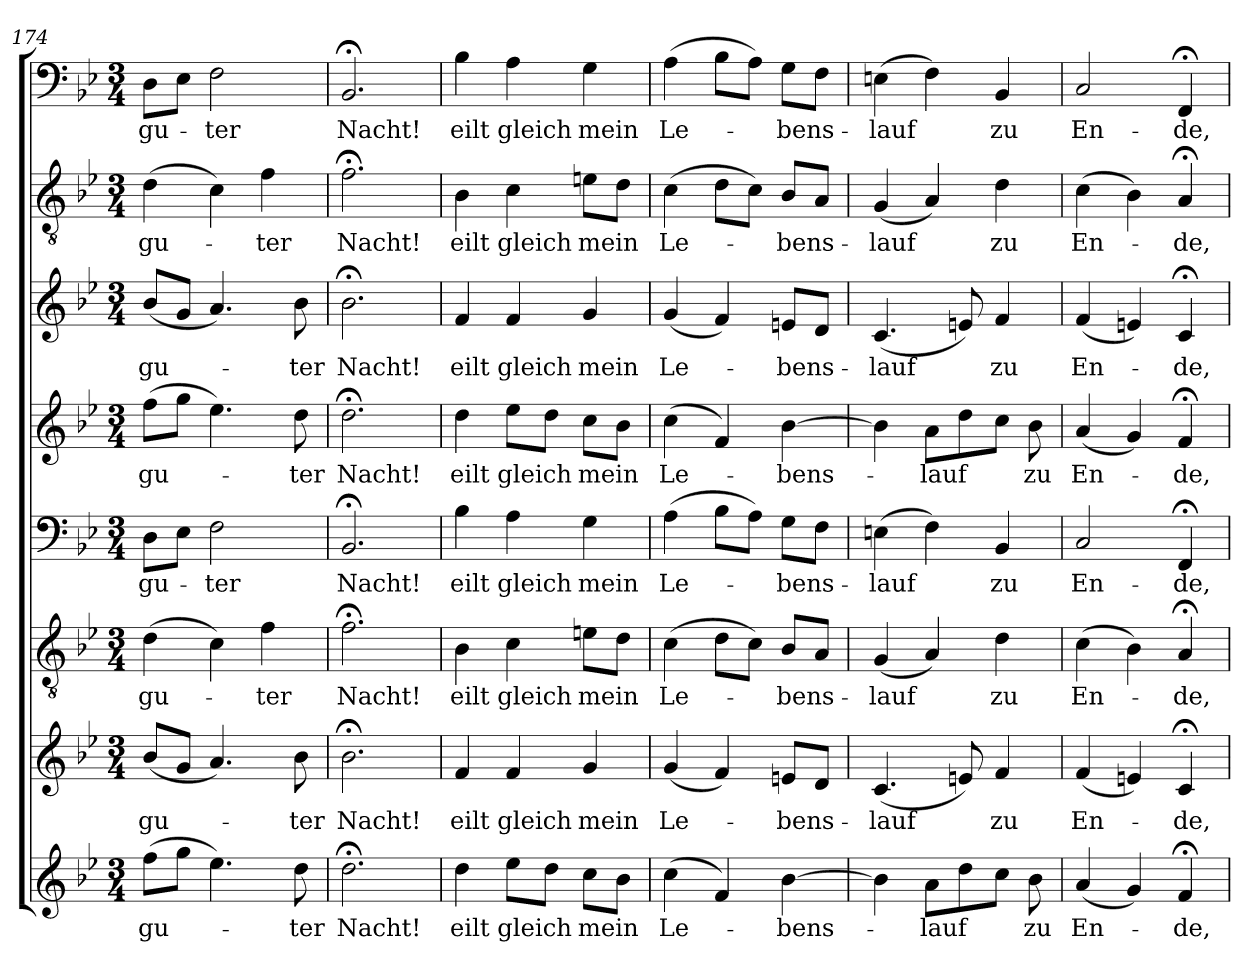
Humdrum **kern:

**kern	**text	**kern	**text	**kern	**text	**kern	**text	**kern	**text	**kern	**text	**kern	**text	**kern	**text
*part8	*part8	*part7	*part7	*part6	*part6	*part5	*part5	*part4	*part4	*part3	*part3	*part2	*part2	*part1	*part1
*staff8	*staff8	*staff7	*staff7	*staff6	*staff6	*staff5	*staff5	*staff4	*staff4	*staff3	*staff3	*staff2	*staff2	*staff1	*staff1
*clefG2	*	*clefG2	*	*clefGv2	*	*clefF4	*	*clefG2	*	*clefG2	*	*clefGv2	*	*clefF4	*
*k[b-e-]	*	*k[b-e-]	*	*k[b-e-]	*	*k[b-e-]	*	*k[b-e-]	*	*k[b-e-]	*	*k[b-e-]	*	*k[b-e-]	*
*g:	*	*g:	*	*g:	*	*g:	*	*g:	*	*g:	*	*g:	*	*g:	*
*M3/4	*	*M3/4	*	*M3/4	*	*M3/4	*	*M3/4	*	*M3/4	*	*M3/4	*	*M3/4	*
=174	=174	=174	=174	=174	=174	=174	=174	=174	=174	=174	=174	=174	=174	=174	=174
(8ff\L	gu-	(8b-/L	gu-	(4d\	gu-	8D\L	gu-	(8ff\L	gu-	(8b-/L	gu-	(4d\	gu-	8D\L	gu-
8gg\J	.	8g/J	.	.	.	8E-\J	.	8gg\J	.	8g/J	.	.	.	8E-\J	.
4.ee-\)	.	4.a/)	.	4c\)	.	2F\	-ter	4.ee-\)	.	4.a/)	.	4c\)	.	2F\	-ter
.	.	.	.	4f\	-ter	.	.	.	.	.	.	4f\	-ter	.	.
8dd\	-ter	8b-\	-ter	.	.	.	.	8dd\	-ter	8b-\	-ter	.	.	.	.
=175	=175	=175	=175	=175	=175	=175	=175	=175	=175	=175	=175	=175	=175	=175	=175
2.dd;<\	Nacht!	2.b-;<\	Nacht!	2.f;<\	Nacht!	2.BB-;</	Nacht!	2.dd;<\	Nacht!	2.b-;<\	Nacht!	2.f;<\	Nacht!	2.BB-;</	Nacht!
=176	=176	=176	=176	=176	=176	=176	=176	=176	=176	=176	=176	=176	=176	=176	=176
4dd\	eilt	4f/	eilt	4B-\	eilt	4B-\	eilt	4dd\	eilt	4f/	eilt	4B-\	eilt	4B-\	eilt
8ee-\L	gleich	4f/	gleich	4c\	gleich	4A\	gleich	8ee-\L	gleich	4f/	gleich	4c\	gleich	4A\	gleich
8dd\J	.	.	.	.	.	.	.	8dd\J	.	.	.	.	.	.	.
8cc\L	mein	4g/	mein	8en\L	mein	4G\	mein	8cc\L	mein	4g/	mein	8en\L	mein	4G\	mein
8b-\J	.	.	.	8d\J	.	.	.	8b-\J	.	.	.	8d\J	.	.	.
=177	=177	=177	=177	=177	=177	=177	=177	=177	=177	=177	=177	=177	=177	=177	=177
(4cc\	Le-	(4g/	Le-	(4c\	Le-	(4A\	Le-	(4cc\	Le-	(4g/	Le-	(4c\	Le-	(4A\	Le-
4f/)	.	4f/)	.	8d\L	.	8B-\L	.	4f/)	.	4f/)	.	8d\L	.	8B-\L	.
.	.	.	.	8c\J)	.	8A\J)	.	.	.	.	.	8c\J)	.	8A\J)	.
[4b-\	-bens-	8en/L	-bens-	8B-/L	-bens-	8G\L	-bens-	[4b-\	-bens-	8en/L	-bens-	8B-/L	-bens-	8G\L	-bens-
.	.	8d/J	.	8A/J	.	8F\J	.	.	.	8d/J	.	8A/J	.	8F\J	.
=178	=178	=178	=178	=178	=178	=178	=178	=178	=178	=178	=178	=178	=178	=178	=178
4b-\]	.	(4.c/	-lauf	(4G/	-lauf	(4En\	-lauf	4b-\]	.	(4.c/	-lauf	(4G/	-lauf	(4En\	-lauf
8a\L	-lauf	.	.	4A/)	.	4F\)	.	8a\L	-lauf	.	.	4A/)	.	4F\)	.
8dd\	.	8en/)	.	.	.	.	.	8dd\	.	8en/)	.	.	.	.	.
8cc\J	.	4f/	zu	4d\	zu	4BB-/	zu	8cc\J	.	4f/	zu	4d\	zu	4BB-/	zu
8b-\	zu	.	.	.	.	.	.	8b-\	zu	.	.	.	.	.	.
=179	=179	=179	=179	=179	=179	=179	=179	=179	=179	=179	=179	=179	=179	=179	=179
(4a/	En-	(4f/	En-	(4c\	En-	2C/	En-	(4a/	En-	(4f/	En-	(4c\	En-	2C/	En-
4g/)	.	4en/)	.	4B-\)	.	.	.	4g/)	.	4en/)	.	4B-\)	.	.	.
4f;</	-de,	4c;</	-de,	4A;</	-de,	4FF;</	-de,	4f;</	-de,	4c;</	-de,	4A;</	-de,	4FF;</	-de,
=	=	=	=	=	=	=	=	=	=	=	=	=	=	=	=
*-	*-	*-	*-	*-	*-	*-	*-	*-	*-	*-	*-	*-	*-	*-	*-
